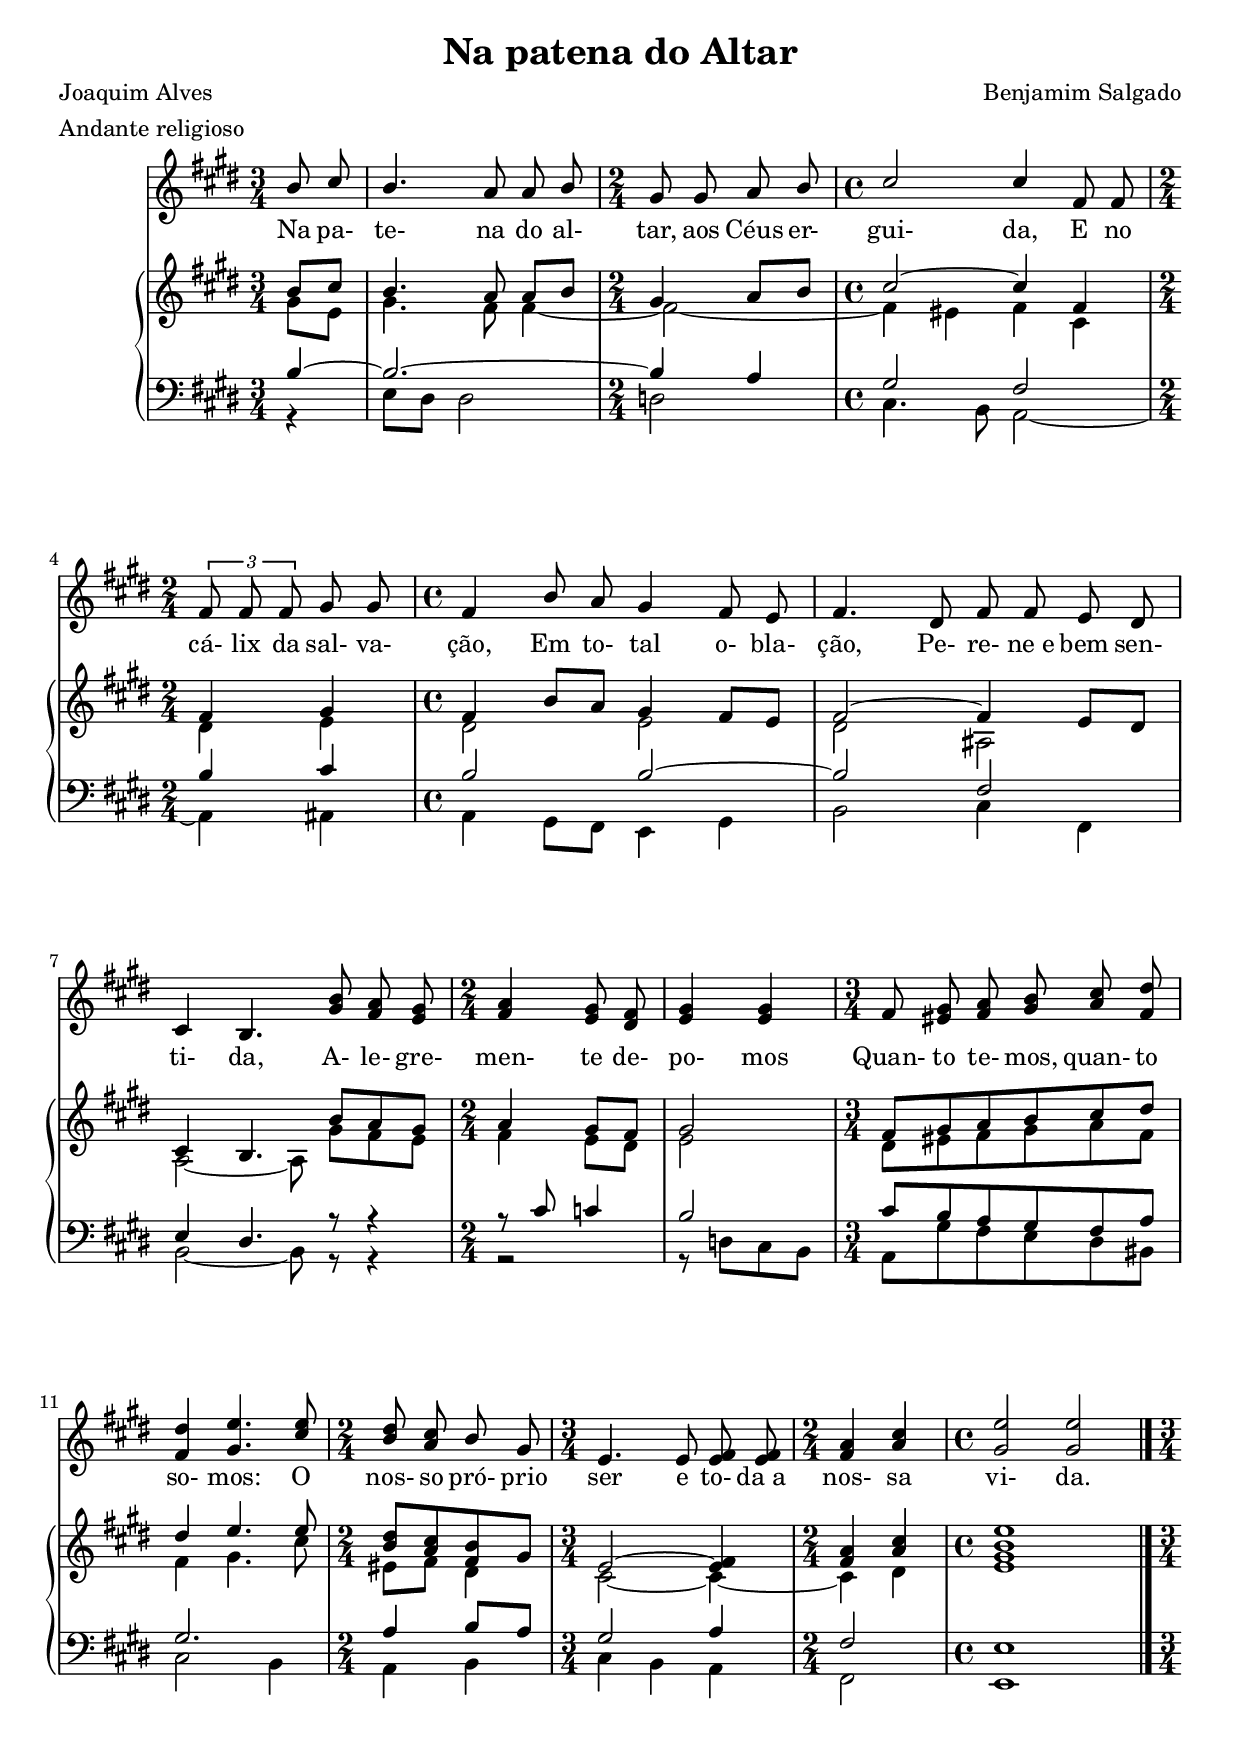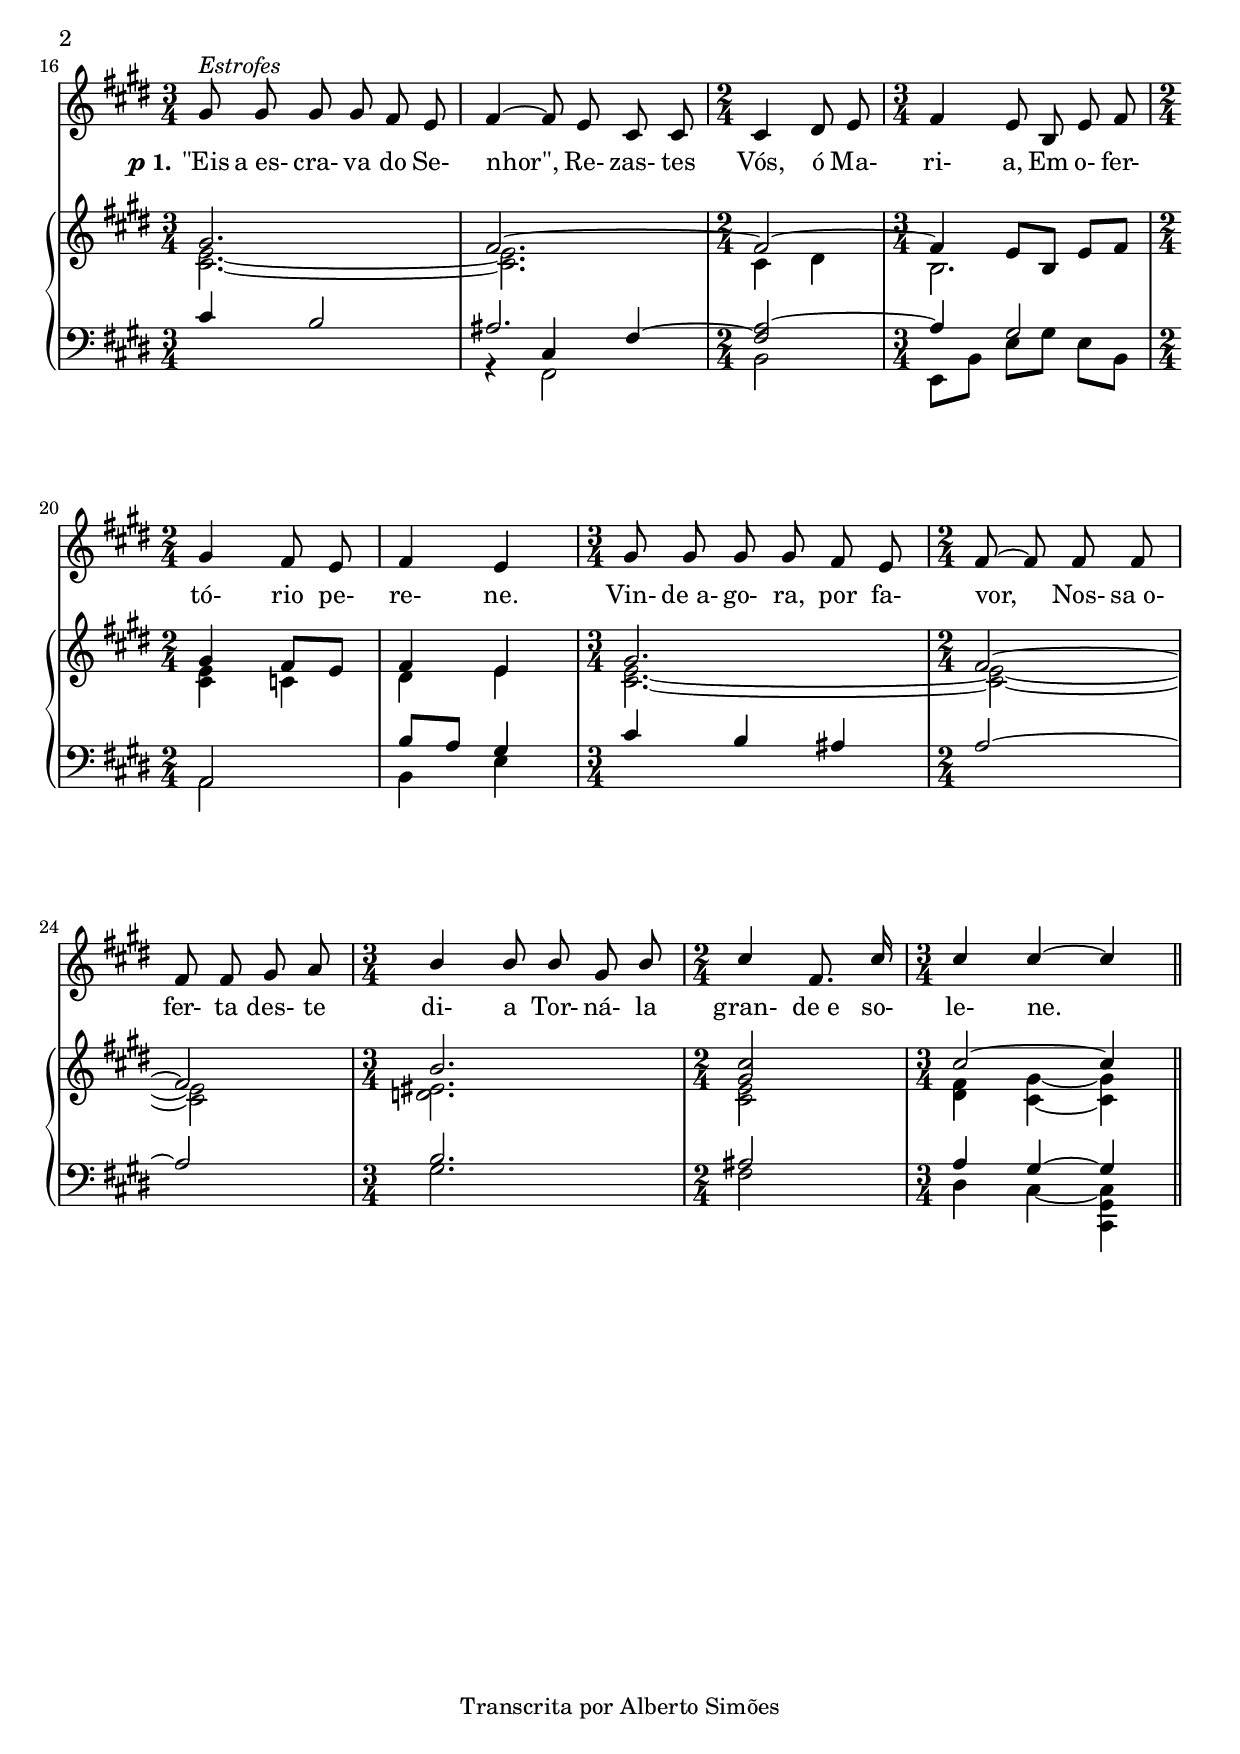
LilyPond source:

\version "2.14.0"

\header {
  title = "Na patena do Altar"
  composer = "Benjamim Salgado"
  poet = "Joaquim Alves"
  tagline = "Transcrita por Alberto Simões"
	meter = "Andante religioso"

  ocasioes = "ofertorio"
  seccao   = "ofertorio"
}


global = {
  \key e \major
  \time 3/4
}

melody = \relative c'' {
	\voiceOne
  \clef treble
	\global
	\autoBeamOff
	\partial 4 b8 cis
	b4. a8 a b
	\time 2/4
	gis gis a b
	\time 4/4
	cis2 cis4 fis,8 fis
	
	\time 2/4
	\times 2/3 {fis8 fis fis} gis gis
	\time 4/4
	fis4 b8 a gis4 fis8 e
	fis4. dis8 fis8 fis e dis
	
	cis4 b4. <gis' b>8 <fis a> <e gis>
	\time 2/4
	<fis a>4 <e gis>8 <dis fis>
	<e gis>4 <e gis>
	\time 3/4
	fis8 <eis gis> <fis a> <gis b> <a cis> <fis dis'>
	
	<fis dis'>4 <gis e'>4. <cis e>8
	\time 2/4
	<b dis> <a cis> b gis
	\time 3/4
	e4. e8 <e fis> <e fis>
	\time 2/4
	<fis a>4 <a cis>
	\time 4/4
	<gis e'>2 <gis e'> \bar "|."

        \break

        \time 3/4 
        gis8^\markup{\italic{Estrofes}} gis gis gis fis e |
        fis4 ~ fis8 e cis cis |
        \time 2/4
        cis4 dis8 e |
        \time 3/4
        fis4 e8 b e fis 
        
        \time 2/4
        gis4 fis8 e |
        fis4 e |
        \time 3/4
        gis8 gis gis gis fis e |
        \time 2/4
        fis8 ~ fis8 fis fis |

        fis fis gis a |
        \time 3/4
        b4 b8 b gis b | 
        \time 2/4
        cis4 fis,8. cis'16 |
        \time 3/4 cis4 cis ~ cis \bar "||"
}

text = {
  \lyricmode {
    Na pa- te- na do al- tar, aos Céus er- gui- da, E no
    cá- lix da sal- va- ção, Em to- tal o- bla- ção, Pe- re- ne_e bem sen- ti- da,
    A- le- gre- men- te de- po- mos
    Quan- to te- mos, quan- to so- mos:
    O nos- so pró- prio ser e to- da_a nos- sa vi- da.
  }
  \set stanza = \markup { \dynamic "p" "1."}
  \lyricmode {
    "\"Eis" a_es- cra- va do Se- "nhor\","
    Re- zas- tes Vós, ó Ma- ri- a, Em o- fer- tó- rio pe- re- ne.
    Vin- de_a- go- ra, por fa- vor,
    Nos- sa_o- fer- ta des- te di- a
    Tor- ná- la gran- de_e so- le- ne.
  }
}

upperA = \relative c'' {
	\partial 4	b8[ cis]
	b4. a8 a[ b]
	\time 2/4
	gis4 a8[ b]
	\time 4/4
	cis2 ~ cis4 fis,
	
	\time 2/4
	fis4 gis
	\time 4/4
	fis b8[ a] gis4 fis8[ e]
	fis2 ~ fis4 e8[ dis]
	
	cis4 b4. b'8[ a gis]
	\time 2/4
	a4 gis8[ fis]
	gis2
	\time 3/4
	fis8[ gis a b cis dis]
	
	dis4 e4. e8
	\time 2/4
	<b dis>8[ <a cis> <fis b> gis]
	\time 3/4
	e2 ~ <e fis>4
	\time 2/4
	<fis a>4 <a cis>
	\time 4/4
	<gis b e>1


        \bar "|."

        gis2. | fis2. ~ | fis2 ~ | fis4 e8[ b] e[ fis] | 
        gis4 fis8[ e]| fis4 e | gis2. | fis2 ~ | 
        fis2 | b2. | <gis cis>2 | cis2 ~ cis4 \bar "||"

}

upperB = \relative c'' {
	\partial 4 gis8[ e]
	gis4. fis8 fis4 ~
	\time 2/4
	fis2 ~
	\time 4/4
	fis4 eis fis cis
	
	\time 2/4
	dis4 e
	\time 4/4
	dis2 e
	dis2 ais
	
	a2 ~ a8 gis'[ fis e]
	\time 2/4
	fis4 e8[ dis]
	e2
	\time 3/4
	dis8[ eis fis gis a fis]
	
	fis4 gis4. cis8
	\time 2/4
	eis,8[ fis] dis4
	\time 3/4
	cis2 ~ cis4 ~
	\time 2/4
	cis4 dis
	\time 4/4
	e1

        \bar "|."

        <cis e>2. ~ q2. | cis4 dis | b2. |
        <cis e>4 c4 | dis e | <cis e>2. ~ | q2 ~ | 
        q2 | <d eis>2. | <cis e>2 | <dis fis>4 <cis gis'>4 ~ q \bar "||"
}

lowerA = \relative c' {
	\partial 4 b4 ~
	b2. ~
	\time 2/4
	b4 a
	\time 4/4
	gis2 fis
	
	\time 2/4
	b4 cis
	\time 4/4
	b2 b2 ~
	b2 fis
	
	e4 dis4. r8 r4
	\time 2/4
	r8 cis'8 c4
	b2
	\time 3/4
	cis8[ b a gis fis a]
	
	gis2.
	\time 2/4
	a4 b8[ a]
	\time 3/4
	gis2 a4
	\time 2/4
	fis2
	\time 4/4
	e1

        \bar "|."

        cis'4 b2 | 
        <<
          { s4 cis, fis ~ | }
          \new Voice {
            \stemUp ais2.
          }
        >>
        <fis a>2 ~ | a4 gis2 |

        a,2 | b'8[ a] gis4 | cis4 b ais | a2 ~ |
        a2 | b2. | ais2 | a4 gis4 ~ gis \bar "||"
}

lowerB = \relative c {
	\partial 4 r4
	e8[ dis] dis2
	\time 2/4
	d2
	\time 4/4
	cis4. b8 a2 ~
	
	\time 2/4
	a4 ais
	\time 4/4
	a gis8[ fis] e4 gis
	b2 cis4 fis,
	
	b2 ~ b8 r8 r4
	\time 2/4
	r2
	r8 d8[ cis b]
	a[ gis' fis e dis bis]
	
	cis2 b4
	\time 2/4
	a b
	\time 3/4
	cis b a
	\time 2/4
	fis2
	\time 4/4
	e1

        \bar "|."

        s2. | r4 fis2 | b | e,8[ b'] e[ gis] e[ b] |
        a2 | b4 e | s2. | s2 | 
        s2 | gis2. | fis2 | dis4 cis ~ <cis gis cis,> \bar "||"
}


upper = {	
	\clef treble
	\global << \upperA \\ \upperB >>
}

lower = {  
	\clef bass  
	\global << \lowerA \\ \lowerB >>
}

\score {
  <<
		\new Voice = "mel" { \autoBeamOff \melody }
  	\new Lyrics \lyricsto mel \text
    \new PianoStaff <<
      \new Staff = "upper" \upper
      \new Staff = "lower" \lower
    >>
  >>
  \layout {
    \context { \Staff \RemoveEmptyStaves }
  }
  \midi {
          \context {
      \Score
      tempoWholesPerMinute = #(ly:make-moment 70 4)
    }}
}


